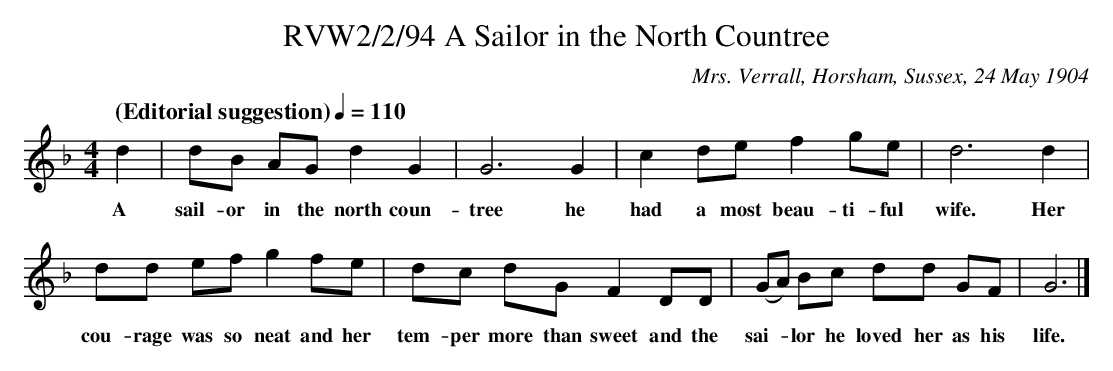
X:1
T:RVW2/2/94 A Sailor in the North Countree
C:Mrs. Verrall, Horsham, Sussex, 24 May 1904
L:1/8
Q: "(Editorial suggestion)" 1/4=110
M:4/4
K:F
d2 | dB AG d2 G2 | G6 G2 | c2 de f2 ge | d6 d2 |
w: A sail-or in the north coun-tree he had a most beau-ti-ful wife. Her
dd ef g2 fe | dc dG F2 DD | (GA) Bc dd GF | G6 |]
w: cou-rage was so neat and her tem-per more than sweet and the sai-*lor he loved her as his life.
